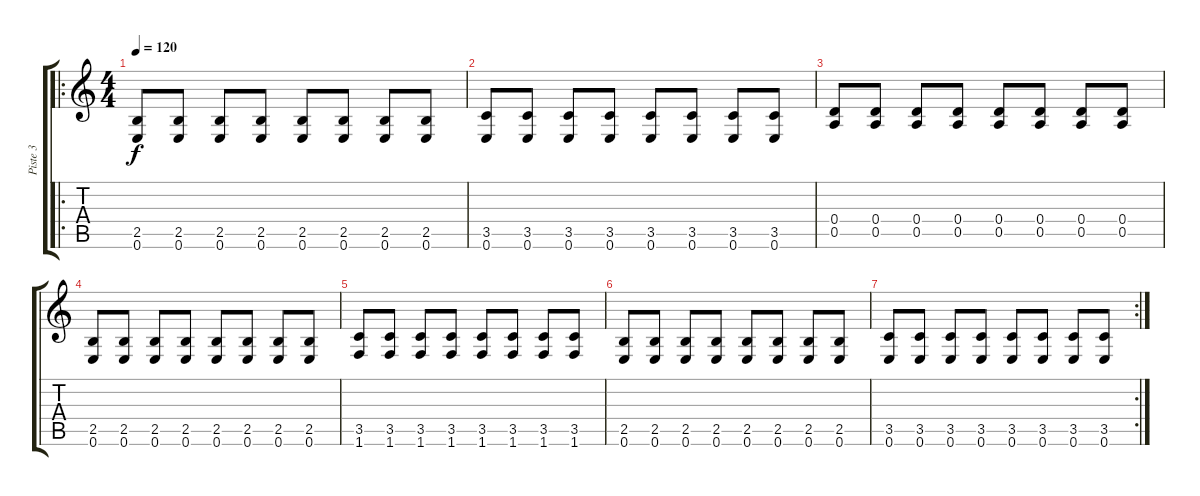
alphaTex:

\track ("Piste 3" "Piste 3") {instrument distortionguitar}
\staff {score tabs}
\tuning (E4 B3 G3 D3 A2 E2) {hide}
\ro
\ts (4 4)
\tempo 120
\clef g2
\ks c
(2.5 0.6).8{dy f volume 12} (2.5 0.6).8 (2.5 0.6).8 (2.5 0.6).8 (2.5 0.6).8 (2.5 0.6).8 (2.5 0.6).8 (2.5 0.6).8 |
(3.5 0.6).8 (3.5 0.6).8 (3.5 0.6).8 (3.5 0.6).8 (3.5 0.6).8 (3.5 0.6).8 (3.5 0.6).8 (3.5 0.6).8 |
(0.4 0.5).8 (0.4 0.5).8 (0.4 0.5).8 (0.4 0.5).8 (0.4 0.5).8 (0.4 0.5).8 (0.4 0.5).8 (0.4 0.5).8 |
(2.5 0.6).8 (2.5 0.6).8 (2.5 0.6).8 (2.5 0.6).8 (2.5 0.6).8 (2.5 0.6).8 (2.5 0.6).8 (2.5 0.6).8 |
(3.5 1.6).8 (3.5 1.6).8 (3.5 1.6).8 (3.5 1.6).8 (3.5 1.6).8 (3.5 1.6).8 (3.5 1.6).8 (3.5 1.6).8 |
(2.5 0.6).8 (2.5 0.6).8 (2.5 0.6).8 (2.5 0.6).8 (2.5 0.6).8 (2.5 0.6).8 (2.5 0.6).8 (2.5 0.6).8 |
\rc 2
(3.5 0.6).8 (3.5 0.6).8 (3.5 0.6).8 (3.5 0.6).8 (3.5 0.6).8 (3.5 0.6).8 (3.5 0.6).8 (3.5 0.6).8
